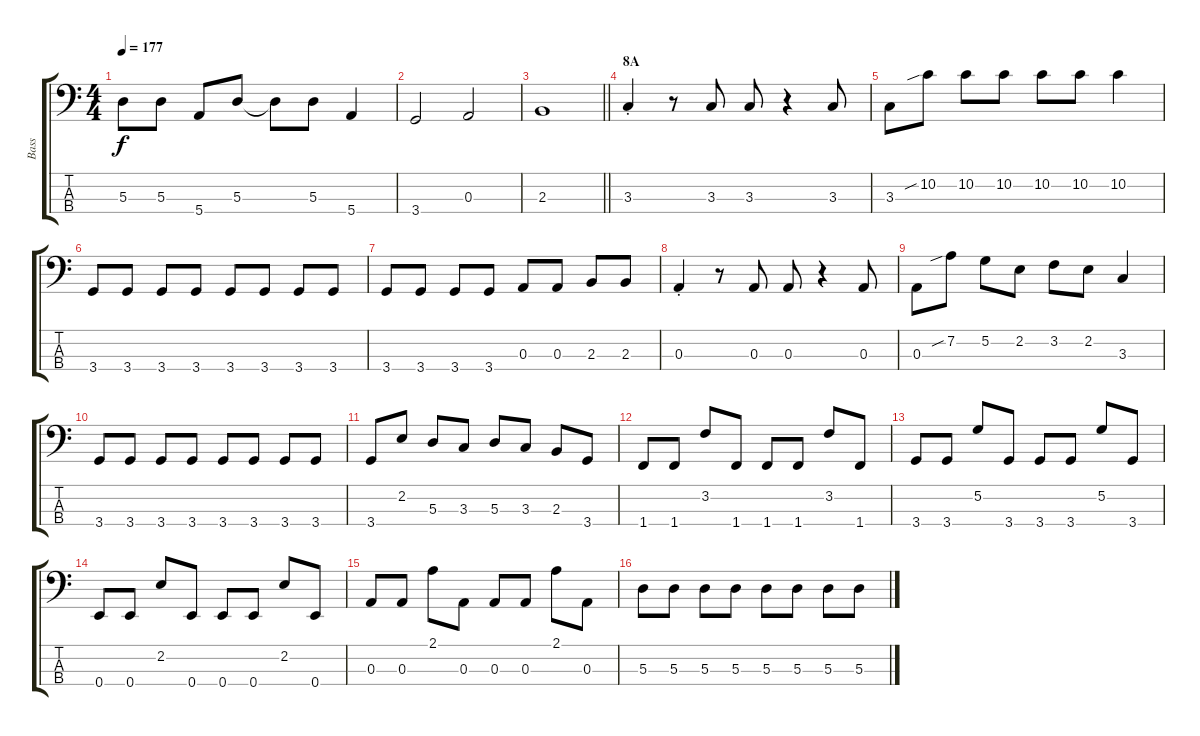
\track ("Bass" "Bass") {instrument electricbasspick}
\staff {score tabs}
\tuning (G2 D2 A1 E1) {hide}
\ts (4 4)
\tempo 177
\clef f4
\ks c
5.3.8{dy f} 5.3.8 5.4.8 5.3.8 5.3{t}.8 5.3.8 5.4.4 |
3.4.2 0.3.2 |
\barLineRight lightlight
2.3.1 |
\section ("" "8A")
3.3{st}.4 r.8 3.3.8 3.3.8 r.4 3.3.8 |
3.3.8 10.2{sib}.8 10.2.8 10.2.8 10.2.8 10.2.8 10.2.4 |
3.4.8 3.4.8 3.4.8 3.4.8 3.4.8 3.4.8 3.4.8 3.4.8 |
3.4.8 3.4.8 3.4.8 3.4.8 0.3.8 0.3.8 2.3.8 2.3.8 |
0.3{st}.4 r.8 0.3.8 0.3.8 r.4 0.3.8 |
0.3.8 7.2{sib}.8 5.2.8 2.2.8 3.2.8 2.2.8 3.3.4 |
3.4.8 3.4.8 3.4.8 3.4.8 3.4.8 3.4.8 3.4.8 3.4.8 |
3.4.8 2.2.8 5.3.8 3.3.8 5.3.8 3.3.8 2.3.8 3.4.8 |
1.4.8 1.4.8 3.2.8 1.4.8 1.4.8 1.4.8 3.2.8 1.4.8 |
3.4.8 3.4.8 5.2.8 3.4.8 3.4.8 3.4.8 5.2.8 3.4.8 |
0.4.8 0.4.8 2.2.8 0.4.8 0.4.8 0.4.8 2.2.8 0.4.8 |
0.3.8 0.3.8 2.1.8 0.3.8 0.3.8 0.3.8 2.1.8 0.3.8 |
5.3.8 5.3.8 5.3.8 5.3.8 5.3.8 5.3.8 5.3.8 5.3.8
